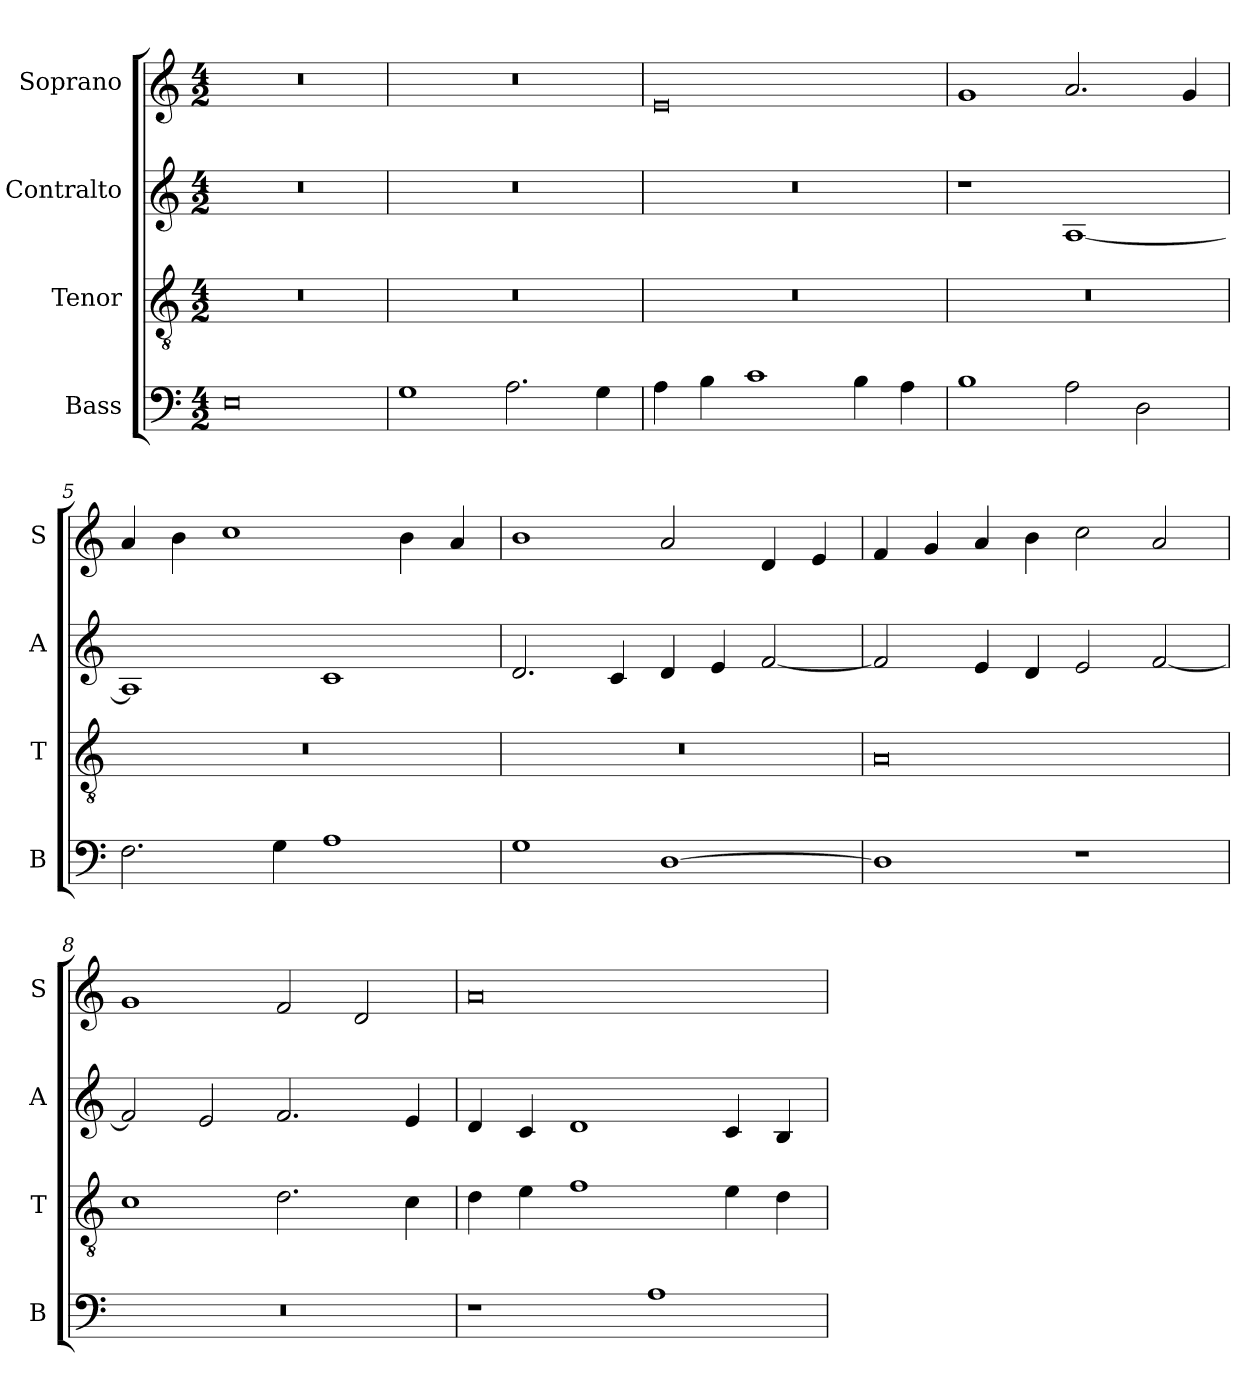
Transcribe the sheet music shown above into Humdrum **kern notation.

**kern	**kern	**kern	**kern
*part4	*part3	*part2	*part1
*staff4	*staff3	*staff2	*staff1
*I"Bass	*I"Tenor	*I"Contralto	*I"Soprano
*I'B	*I'T	*I'A	*I'S
*clefF4	*clefGv2	*clefG2	*clefG2
*k[]	*k[]	*k[]	*k[]
*E:phr	*E:phr	*E:phr	*E:phr
*M4/2	*M4/2	*M4/2	*M4/2
=1	=1	=1	=1
0E	0r	0r	0r
=2	=2	=2	=2
1G	0r	0r	0r
2.A	.	.	.
4G	.	.	.
=3	=3	=3	=3
4A	0r	0r	0e
4B	.	.	.
1c	.	.	.
4B	.	.	.
4A	.	.	.
=4	=4	=4	=4
1B	0r	1r	1g
2A	.	[1A	2.a
2D	.	.	.
.	.	.	4g
=5	=5	=5	=5
2.F	0r	1A]	4a
.	.	.	4b
.	.	.	1cc
4G	.	.	.
1A	.	1c	.
.	.	.	4b
.	.	.	4a
=6	=6	=6	=6
1G	0r	2.d	1b
.	.	4c	.
[1D	.	4d	2a
.	.	4e	.
.	.	[2f	4d
.	.	.	4e
=7	=7	=7	=7
1D]	0A	2f]	4f
.	.	.	4g
.	.	4e	4a
.	.	4d	4b
1r	.	2e	2cc
.	.	[2f	2a
=8	=8	=8	=8
0r	1c	2f]	1g
.	.	2e	.
.	2.d	2.f	2f
.	.	.	2d
.	4c	4e	.
=9	=9	=9	=9
1r	4d	4d	0a
.	4e	4c	.
.	1f	1d	.
1A	.	.	.
.	4e	4c	.
.	4d	4B	.
=	=	=	=
*-	*-	*-	*-
